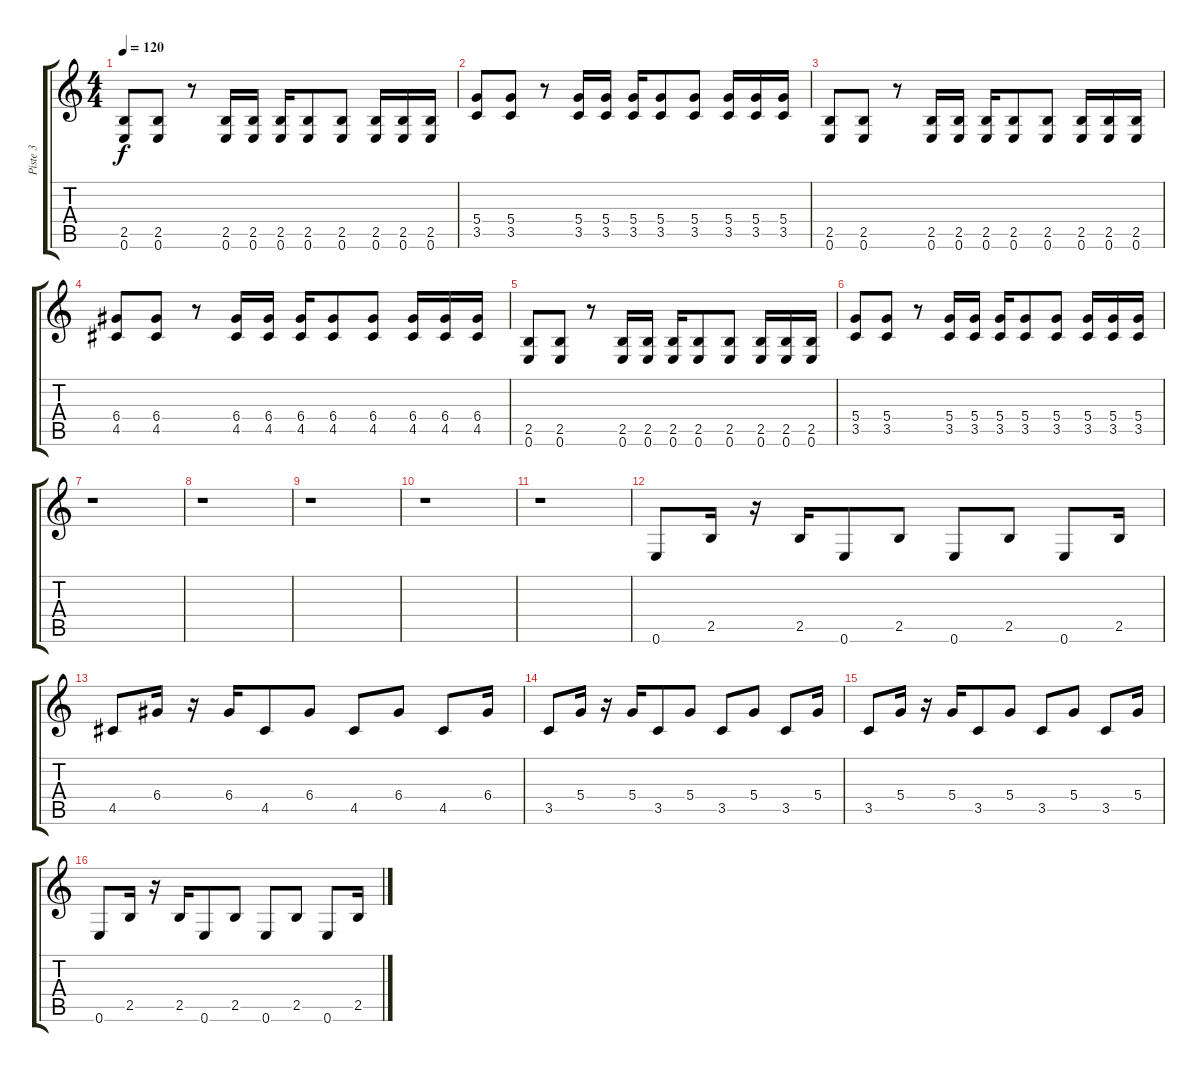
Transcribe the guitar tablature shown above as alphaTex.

\track ("Piste 3" "Piste 3") {instrument acousticguitarnylon}
\staff {score tabs}
\tuning (E4 B3 G3 D3 A2 E2) {hide}
\ts (4 4)
\tempo 120
\clef g2
\ks c
(2.5 0.6).8{dy f} (2.5 0.6).8 r.8 (2.5 0.6).16 (2.5 0.6).16 (2.5 0.6).16 (2.5 0.6).8 (2.5 0.6).8 (2.5 0.6).16 (2.5 0.6).16 (2.5 0.6).16 |
(5.4 3.5).8 (5.4 3.5).8 r.8 (5.4 3.5).16 (5.4 3.5).16 (5.4 3.5).16 (5.4 3.5).8 (5.4 3.5).8 (5.4 3.5).16 (5.4 3.5).16 (5.4 3.5).16 |
(2.5 0.6).8 (2.5 0.6).8 r.8 (2.5 0.6).16 (2.5 0.6).16 (2.5 0.6).16 (2.5 0.6).8 (2.5 0.6).8 (2.5 0.6).16 (2.5 0.6).16 (2.5 0.6).16 |
(6.4 4.5).8 (6.4 4.5).8 r.8 (6.4 4.5).16 (6.4 4.5).16 (6.4 4.5).16 (6.4 4.5).8 (6.4 4.5).8 (6.4 4.5).16 (6.4 4.5).16 (6.4 4.5).16 |
(2.5 0.6).8 (2.5 0.6).8 r.8 (2.5 0.6).16 (2.5 0.6).16 (2.5 0.6).16 (2.5 0.6).8 (2.5 0.6).8 (2.5 0.6).16 (2.5 0.6).16 (2.5 0.6).16 |
(5.4 3.5).8 (5.4 3.5).8 r.8 (5.4 3.5).16 (5.4 3.5).16 (5.4 3.5).16 (5.4 3.5).8 (5.4 3.5).8 (5.4 3.5).16 (5.4 3.5).16 (5.4 3.5).16 |
r.1 |
r.1 |
r.1 |
r.1 |
r.1 |
0.6.8 2.5.16 r.16 2.5.16 0.6.8 2.5.8 0.6.8 2.5.8 0.6.8 2.5.16 |
4.5.8 6.4.16 r.16 6.4.16 4.5.8 6.4.8 4.5.8 6.4.8 4.5.8 6.4.16 |
3.5.8 5.4.16 r.16 5.4.16 3.5.8 5.4.8 3.5.8 5.4.8 3.5.8 5.4.16 |
3.5.8 5.4.16 r.16 5.4.16 3.5.8 5.4.8 3.5.8 5.4.8 3.5.8 5.4.16 |
0.6.8 2.5.16 r.16 2.5.16 0.6.8 2.5.8 0.6.8 2.5.8 0.6.8 2.5.16
